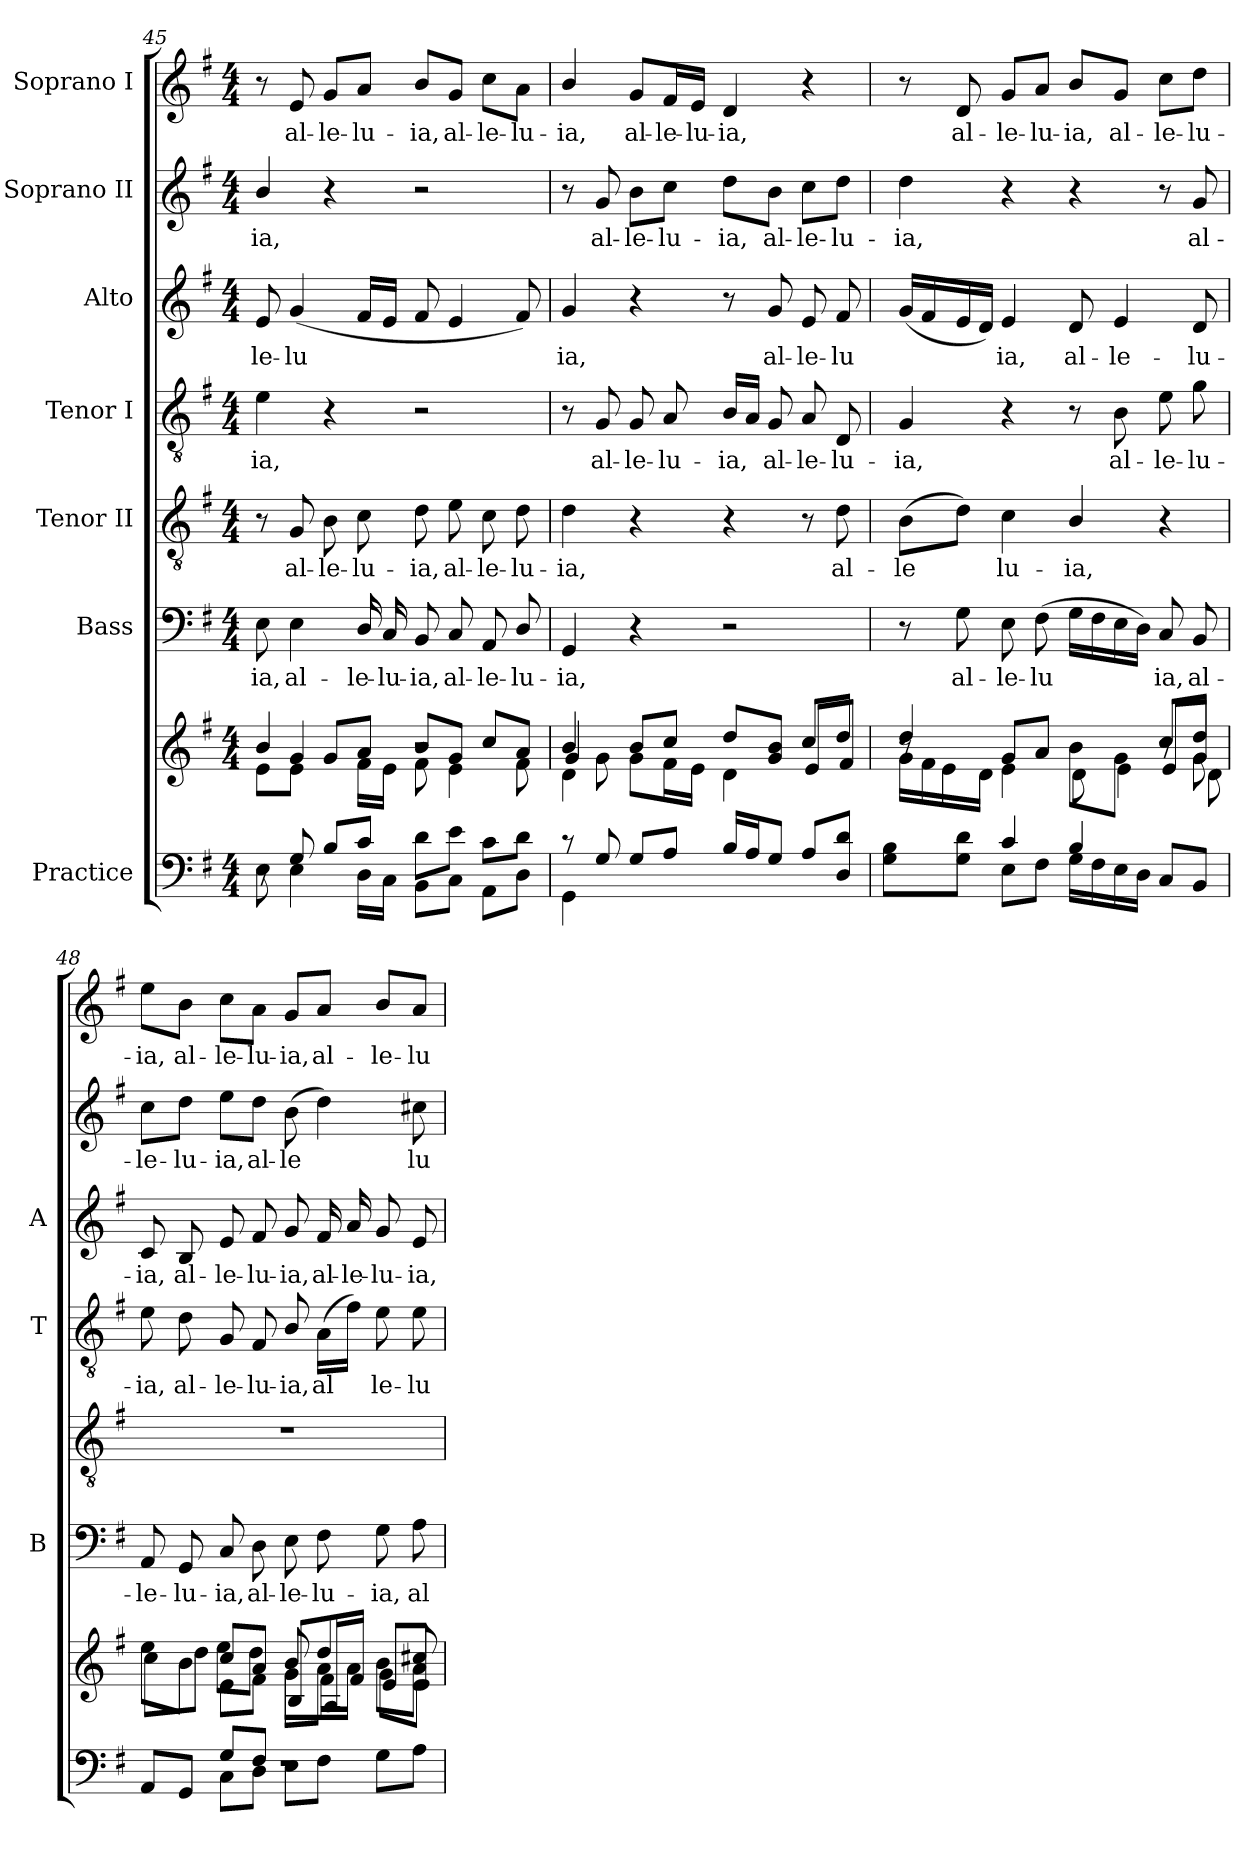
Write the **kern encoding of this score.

**kern	**kern	**kern	**text	**kern	**text	**kern	**text	**kern	**text	**kern	**text	**kern	**text
*part7	*part7	*part6	*part6	*part5	*part5	*part4	*part4	*part3	*part3	*part2	*part2	*part1	*part1
*staff8	*staff7	*staff6	*staff6	*staff5	*staff5	*staff4	*staff4	*staff3	*staff3	*staff2	*staff2	*staff1	*staff1
*I"Practice	*	*I"Bass	*	*I"Tenor II	*	*I"Tenor I	*	*I"Alto	*	*I"Soprano II	*	*I"Soprano I	*
*	*	*I'B	*	*	*	*I'T	*	*I'A	*	*	*	*	*
*clefF4	*clefG2	*clefF4	*	*clefGv2	*	*clefGv2	*	*clefG2	*	*clefG2	*	*clefG2	*
*k[f#]	*k[f#]	*k[f#]	*	*k[f#]	*	*k[f#]	*	*k[f#]	*	*k[f#]	*	*k[f#]	*
*G:	*G:	*G:	*	*G:	*	*G:	*	*G:	*	*G:	*	*G:	*
*M4/4	*M4/4	*M4/4	*	*M4/4	*	*M4/4	*	*M4/4	*	*M4/4	*	*M4/4	*
=45	=45	=45	=45	=45	=45	=45	=45	=45	=45	=45	=45	=45	=45
*^	*^	*	*	*	*	*	*	*	*	*	*	*	*
*	*^	*	*^	*	*	*	*	*	*	*	*	*	*	*	*
!	!	!	!	!	!	!	!LO:LY:b	!	!	!	!LO:LY:b	!	!LO:LY:b	!	!LO:LY:b	!	!
4e/yy	8r	8E\	8e\L	4b/	8e\yy	8E\	-ia,	8r	.	4e\	-ia,	8e/	-le-	4b/	-ia,	8r	.
!	!	!	!	!	!	!	!LO:LY:b	!	!LO:LY:b	!	!	!	!LO:LY:b	!	!	!	!LO:LY:b
.	8G/	4E\	8e\J	.	4g/	4E\	al-	8G/	al-	.	.	(<4g/	-lu­	.	.	8e/	al-
!	!	!	!	!	!	!	!	!	!LO:LY:b	!	!	!	!	!	!	!	!LO:LY:b
4ryy	8B/L	.	8g/L	4ryy	.	.	.	8B\	-le-	4r	.	.	.	4r	.	8g/L	-le-
!	!	!	!	!	!	!	!LO:LY:b	!	!LO:LY:b	!	!	!	!	!	!	!	!LO:LY:b
.	8c/J	16D\LL	8a/J	.	16f#\LL	16D/	-le-	8c\	-lu-	.	.	16f#/LL	.	.	.	8a/J	-lu-
!	!	!	!	!	!	!	!LO:LY:b	!	!	!	!	!	!	!	!	!	!
.	.	16C\JJ	.	.	16e\JJ	16C/	-lu-	.	.	.	.	16e/JJ	.	.	.	.	.
!	!	!	!	!	!	!	!LO:LY:b	!	!LO:LY:b	!	!	!	!	!	!	!	!LO:LY:b
2ryy	8d\L	8BB\L	8b/L	2r	8f#\	8BB/	-ia,	8d\	-ia,	2r	.	8f#/	.	2r	.	8b/L	-ia,
!	!	!	!	!	!	!	!LO:LY:b	!	!LO:LY:b	!	!	!	!	!	!	!	!LO:LY:b
.	8e\J	8C\J	8g/J	.	4e\	8C/	al-	8e\	al-	.	.	4e/	.	.	.	8g/J	al-
!	!	!	!	!	!	!	!LO:LY:b	!	!LO:LY:b	!	!	!	!	!	!	!	!LO:LY:b
.	8c\L	8AA\L	8cc/L	.	.	8AA/	-le-	8c\	-le-	.	.	.	.	.	.	8cc\L	-le-
!	!	!	!	!	!	!	!LO:LY:b	!	!LO:LY:b	!	!	!	!	!	!	!	!LO:LY:b
.	8d\J	8D\J	8a/J	.	8f#\	8D/	-lu-	8d\	-lu-	.	.	8f#/)	.	.	.	8a\J	-lu-
=46	=46	=46	=46	=46	=46	=46	=46	=46	=46	=46	=46	=46	=46	=46	=46	=46	=46
*	*	*	*	*	*^	*	*	*	*	*	*	*	*	*	*	*	*
!	!	!	!	!	!	!	!	!LO:LY:b	!	!LO:LY:b	!	!	!	!LO:LY:b	!	!	!	!LO:LY:b
8r	4ryy	4GG\	4b/	8ryy	4g/	4d\	4GG/	-ia,	4d\	-ia,	8r	.	4g/	ia,	8r	.	4b/	-ia,
!	!	!	!	!	!	!	!	!	!	!	!	!LO:LY:b	!	!	!	!LO:LY:b	!	!
8G/	.	.	.	8g\	.	.	.	.	.	.	8G/	al-	.	.	8g/	al-	.	.
!	!	!	!	!	!	!	!	!	!	!	!	!LO:LY:b	!	!	!	!LO:LY:b	!	!LO:LY:b
8G/L	4ryy	4ryy	8g\L	8b/L	4ryy	2.ryy	4r	.	4r	.	8G/	-le-	4r	.	8b\L	-le-	8g/L	al-
!	!	!	!	!	!	!	!	!	!	!	!	!LO:LY:b	!	!	!	!LO:LY:b	!	!LO:LY:b
8A/J	.	.	16f#\L	8cc/J	.	.	.	.	.	.	8A/	-lu-	.	.	8cc\J	-lu-	16f#/L	-le-
!	!	!	!	!	!	!	!	!	!	!	!	!	!	!	!	!	!	!LO:LY:b
.	.	.	16e\JJ	.	.	.	.	.	.	.	.	.	.	.	.	.	16e/JJ	-lu-
!	!	!	!	!	!	!	!	!	!	!	!	!LO:LY:b	!	!	!	!LO:LY:b	!	!LO:LY:b
16B/LL	4ryy	2ryy	4d\	8dd/L	8ryy	.	2r	.	4r	.	16B/LL	-ia,	8r	.	8dd\L	-ia,	4d/	-ia,
16A/J	.	.	.	.	.	.	.	.	.	.	16A/JJ	.	.	.	.	.	.	.
!	!	!	!	!	!	!	!	!	!	!	!	!LO:LY:b	!	!LO:LY:b	!	!LO:LY:b	!	!
8G/J	.	.	.	8g/ 8b/J	8g/yy	.	.	.	.	.	8G/	al-	8g/	al-	8b\J	al-	.	.
!	!	!	!	!	!	!	!	!	!	!	!	!LO:LY:b	!	!LO:LY:b	!	!LO:LY:b	!	!
8A/L	8ryy	.	4ryy	8cc/L	8e/L	.	.	.	8r	.	8A/	-le-	8e/	-le-	8cc\L	-le-	4r	.
!	!	!	!	!	!	!	!	!	!	!LO:LY:b	!	!LO:LY:b	!	!LO:LY:b	!	!LO:LY:b	!	!
8D/ 8d/J	8d\yy	.	.	8dd/J	8f#/J	.	.	.	8d\	al-	8D/	-lu-	8f#/	-lu­	8dd\J	-lu-	.	.
!!LO:LB:g=z
=47	=47	=47	=47	=47	=47	=47	=47	=47	=47	=47	=47	=47	=47	=47	=47	=47	=47	=47
!	!	!	!	!	!	!	!	!	!	!LO:LY:b	!	!LO:LY:b	!	!	!	!LO:LY:b	!	!
4G/yy	8G\ 8B\L	8ryy	8r	4dd/	16g\LL	2.ryy	8r	.	(>8B\L	-le­	4G/	-ia,	(<16g/LL	.	4dd\	-ia,	8r	.
.	.	.	.	.	16f#\	.	.	.	.	.	.	.	16f#/	.	.	.	.	.
!	!	!	!	!	!	!	!	!LO:LY:b	!	!	!	!	!	!	!	!	!	!LO:LY:b
.	8G\ 8d\J	8G\yy	8d/yy	.	16e\	.	8G\	al-	8d\J)	.	.	.	16e/	.	.	.	8d/	al-
.	.	.	.	.	16d\JJ	.	.	.	.	.	.	.	16d/JJ)	.	.	.	.	.
!	!	!	!	!	!	!	!	!LO:LY:b	!	!LO:LY:b	!	!	!	!LO:LY:b	!	!	!	!LO:LY:b
4ryy	4c/	8E\L	8g/L	4ryy	4e\	.	8E\	-le-	4c\	lu-	4r	.	4e/	ia,	4r	.	8g/L	-le-
!	!	!	!	!	!	!	!	!LO:LY:b	!	!	!	!	!	!	!	!	!	!LO:LY:b
.	.	8F#\J	8a/J	.	.	.	(>8F#\	-lu­	.	.	.	.	.	.	.	.	8a/J	-lu-
!	!	!	!	!	!	!	!	!	!	!LO:LY:b	!	!	!	!LO:LY:b	!	!	!	!LO:LY:b
8ryy	4B/	16G\LL	8b\L	4ryy	8d\	.	16G\LL	.	4B/	-ia,	8r	.	8d/	al-	4r	.	8b/L	-ia,
.	.	16F#\	.	.	.	.	16F#\	.	.	.	.	.	.	.	.	.	.	.
!	!	!	!	!	!	!	!	!	!	!	!	!LO:LY:b	!	!LO:LY:b	!	!	!	!LO:LY:b
8B/yy	.	16E\	8g\J	.	4e\	.	16E\	.	.	.	8B\	al-	4e/	-le-	.	.	8g/J	al-
.	.	16D\JJ	.	.	.	.	16D\JJ)	.	.	.	.	.	.	.	.	.	.	.
!	!	!	!	!	!	!	!	!LO:LY:b	!	!	!	!LO:LY:b	!	!	!	!	!	!LO:LY:b
4ryy	4ryy	8C/L	8cc/L	8r	.	8e/L	8C/	ia,	4r	.	8e\	-le-	.	.	8r	.	8cc\L	-le-
!	!	!	!	!	!	!	!	!LO:LY:b	!	!	!	!LO:LY:b	!	!LO:LY:b	!	!LO:LY:b	!	!LO:LY:b
.	.	8BB/J	8dd/J	8g\	8d\	8g/J	8BB/	al-	.	.	8g\	-lu-	8d/	-lu-	8g/	al-	8dd\J	-lu-
=48	=48	=48	=48	=48	=48	=48	=48	=48	=48	=48	=48	=48	=48	=48	=48	=48	=48	=48
!	!	!	!	!	!	!	!	!LO:LY:b	!	!	!	!LO:LY:b	!	!LO:LY:b	!	!LO:LY:b	!	!LO:LY:b
4ryy	1r	8AA/L	8ee\L	8cc\L	8c\Lyy	8e\Lyy	8AA/	-le-	1r	.	8e\	-ia,	8c/	-ia,	8cc\L	-le-	8ee\L	-ia,
!	!	!	!	!	!	!	!	!LO:LY:b	!	!	!	!LO:LY:b	!	!LO:LY:b	!	!LO:LY:b	!	!LO:LY:b
.	.	8GG/J	8b\J	8dd\J	8B\Jyy	8d\Jyy	8GG/	-lu-	.	.	8d\	al-	8B/	al-	8dd\J	-lu-	8b\J	al-
!	!	!	!	!	!	!	!	!LO:LY:b	!	!	!	!LO:LY:b	!	!LO:LY:b	!	!LO:LY:b	!	!LO:LY:b
8G/L	.	8C\L	8cc/L	8ee\L	8e\L	4ryy	8C/	-ia,	.	.	8G/	-le-	8e/	-le-	8ee\L	-ia,	8cc\L	-le-
!	!	!	!	!	!	!	!	!LO:LY:b	!	!	!	!LO:LY:b	!	!LO:LY:b	!	!LO:LY:b	!	!LO:LY:b
8F#/J	.	8D\J	8a/J	8dd\J	8f#\J	.	8D\	al-	.	.	8F#/	-lu-	8f#/	-lu-	8dd\J	al-	8a\J	-lu-
!	!	!	!	!	!	!	!	!LO:LY:b	!	!	!	!LO:LY:b	!	!LO:LY:b	!	!LO:LY:b	!	!LO:LY:b
2ryy	.	8E\L	8g\L	8b/	8g\L	8B/L	8E\	-le-	.	.	8B/	-ia,	8g/	-ia,	(>8b\	-le­	8g/L	-ia,
!	!	!	!	!	!	!	!	!LO:LY:b	!	!	!	!LO:LY:b	!	!LO:LY:b	!	!	!	!LO:LY:b
.	.	8F#\J	8a\J	4dd/	16f#\L	16A/L	8F#\	-lu-	.	.	(>16A\LL	al­	16f#/	al-	4dd\)	.	8a/J	al-
!	!	!	!	!	!	!	!	!	!	!	!	!	!	!LO:LY:b	!	!	!	!
.	.	.	.	.	16a\JJ	16f#/JJ	.	.	.	.	16f#\JJ)	.	16a/	-le-	.	.	.	.
!	!	!	!	!	!	!	!	!LO:LY:b	!	!	!	!LO:LY:b	!	!LO:LY:b	!	!	!	!LO:LY:b
.	.	8G\L	8b\L	.	8g\L	8e/L	8G\	-ia,	.	.	8e\	le-	8g/	-lu-	.	.	8b/L	-le-
!	!	!	!	!	!	!	!	!LO:LY:b	!	!	!	!LO:LY:b	!	!LO:LY:b	!	!LO:LY:b	!	!LO:LY:b
.	.	8A\J	8a\J	8cc#X/	8e\J	8e/J	8A\	al-	.	.	8e\	-lu-	8e/	-ia,	8cc#X\	lu-	8a/J	-lu-
*v	*v	*v	*	*	*	*	*	*	*	*	*	*	*	*	*	*	*	*
*	*v	*v	*v	*v	*	*	*	*	*	*	*	*	*	*	*	*
=	=	=	=	=	=	=	=	=	=	=	=	=	=
*-	*-	*-	*-	*-	*-	*-	*-	*-	*-	*-	*-	*-	*-
